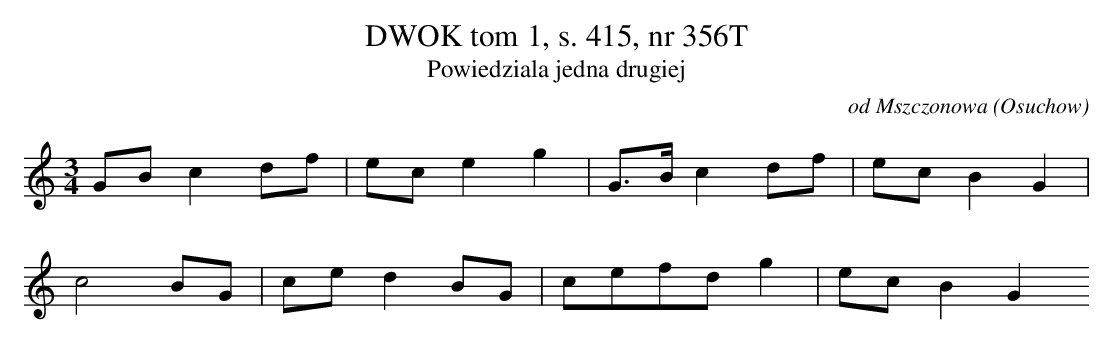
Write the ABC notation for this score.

X:1
T: DWOK tom 1, s. 415, nr 356T
T: Powiedziala jedna drugiej
O: od Mszczonowa (Osuchow)
M: 3/4
L: 1/16
K: C
G2B2c4d2f2 | e2c2e4g4 | G3Bc4d2f2 | e2c2B4G4 |
c8B2G2 | c2e2d4B2G2 | c2e2f2d2g4 | e2c2B4G4
